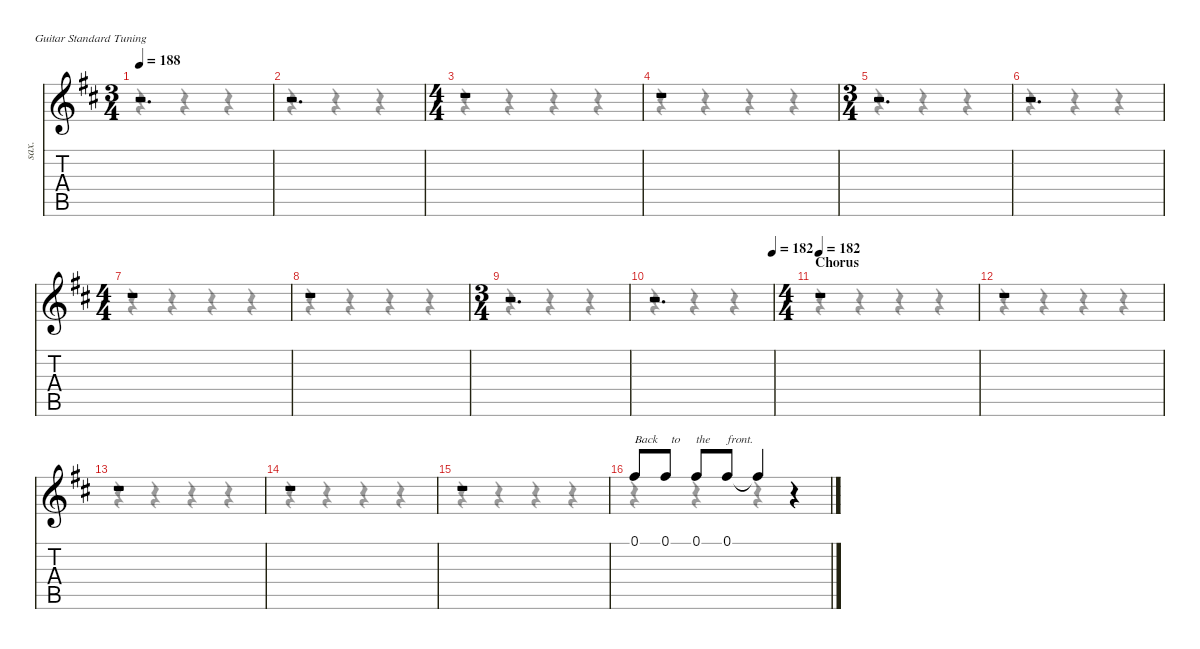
\defaultSystemsLayout 4
\hideDynamics
\bracketExtendMode nobrackets
\otherSystemsTrackNameOrientation horizontal
\track ("Cliff Burton (Backing Vocals)" "sax.") {instrument tenorsax}
\staff {score tabs}
\tuning (E4 B3 G3 D3 A2 E2)
\displaytranspose 14
\voice
\ts (3 4)
\beaming (8 3 1 1 1)
\tempo 188
\clef g2
\ks d
r.2{d dy f beam Up} |
r.2{d beam Up} |
\ts (4 4)
\beaming (8 2 2 2 2)
r.1{beam Up} |
r.1{beam Up} |
\ts (3 4)
\beaming (8 3 1 1 1)
r.2{d beam Up} |
r.2{d beam Up} |
\ts (4 4)
\beaming (8 2 2 2 2)
r.1{beam Up} |
r.1{beam Up} |
\ts (3 4)
\beaming (8 3 1 1 1)
r.2{d beam Up} |
\tempo (182 1)
r.2{d beam Up} |
\ts (4 4)
\beaming (8 2 2 2 2)
\section ("" "Chorus")
\tempo 182
r.1{beam Up} |
r.1{beam Up} |
r.1{beam Up} |
r.1{beam Up} |
r.1{beam Up} |
0.1{acc #}.8{txt "Back" beam Up} 0.1{acc #}.8{txt "  to " beam Up} 0.1{acc #}.8{txt "the" beam Up} 0.1{acc #}.8{txt "front." beam Up} 0.1{t acc #}.4{beam Up} r.4{beam Up}
\voice
\clef g2
\ottava regular
\simile none
\ks d
r.4{dy mf beam Down} r.4{beam Down} r.4{beam Down} |
r.4{beam Down} r.4{beam Down} r.4{beam Down} |
r.4{beam Down} r.4{beam Down} r.4{beam Down} r.4{beam Down} |
r.4{beam Down} r.4{beam Down} r.4{beam Down} r.4{beam Down} |
r.4{beam Down} r.4{beam Down} r.4{beam Down} |
r.4{beam Down} r.4{beam Down} r.4{beam Down} |
r.4{beam Down} r.4{beam Down} r.4{beam Down} r.4{beam Down} |
r.4{beam Down} r.4{beam Down} r.4{beam Down} r.4{beam Down} |
r.4{beam Down} r.4{beam Down} r.4{beam Down} |
r.4{beam Down} r.4{beam Down} r.4{beam Down} |
r.4{beam Down} r.4{beam Down} r.4{beam Down} r.4{beam Down} |
r.4{beam Down} r.4{beam Down} r.4{beam Down} r.4{beam Down} |
r.4{beam Down} r.4{beam Down} r.4{beam Down} r.4{beam Down} |
r.4{beam Down} r.4{beam Down} r.4{beam Down} r.4{beam Down} |
r.4{beam Down} r.4{beam Down} r.4{beam Down} r.4{beam Down} |
r.4{beam Down} r.4{beam Down} r.4{beam Down} r.4{beam Down}
